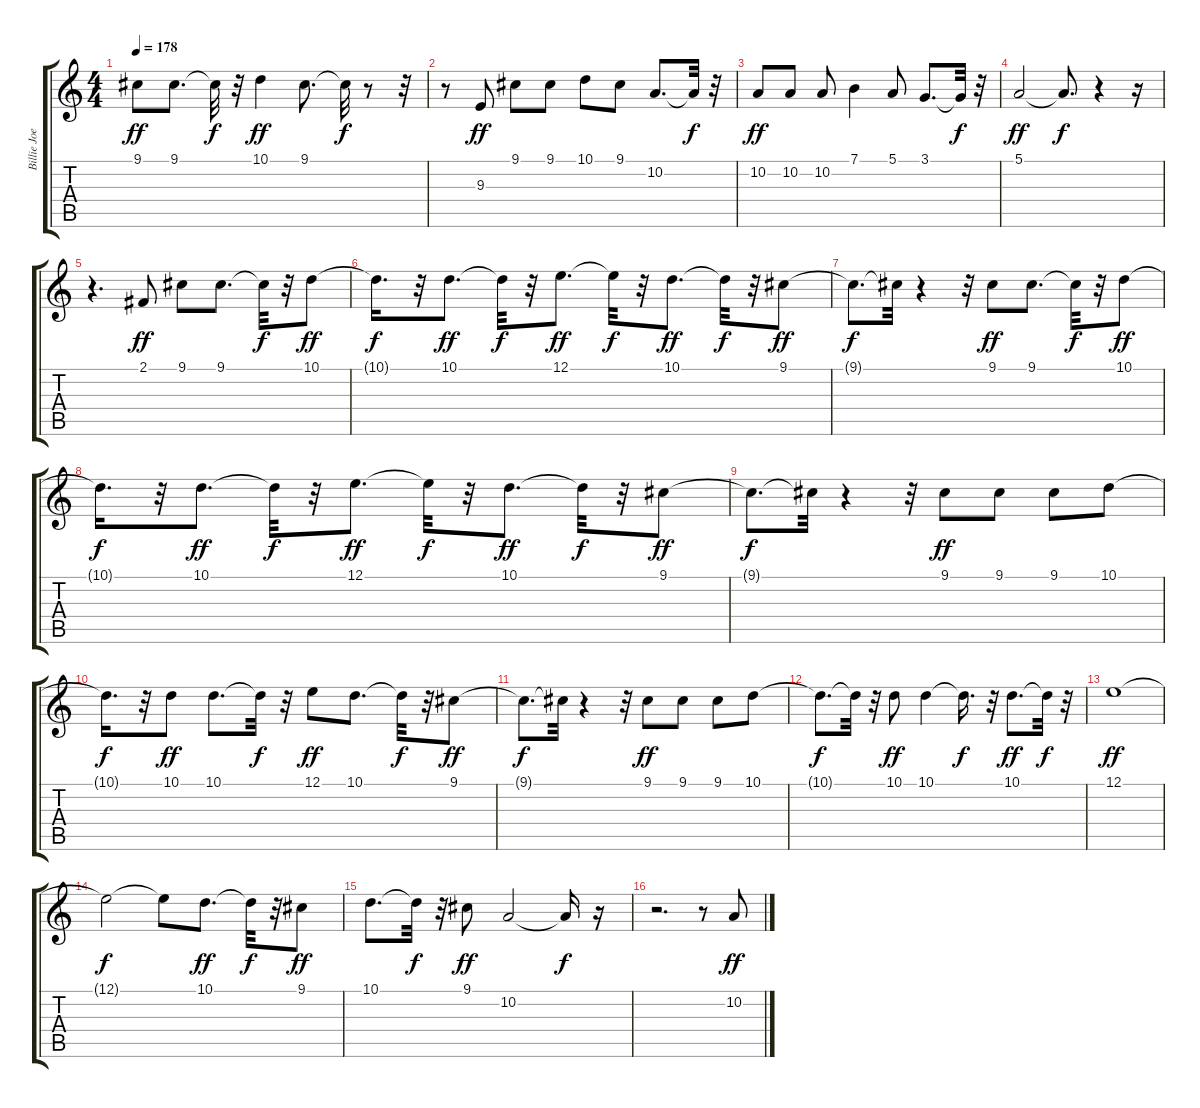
\track ("Billie Joe - Vocals" "Billie Joe") {instrument lead6voice}
\staff {score tabs}
\tuning (E4 B3 G3 D3 A2 E2) {hide}
\ts (4 4)
\tempo 178
\clef g2
\ks c
9.1.8{dy ff} 9.1.8{d} 9.1{t}.32{dy f} r.32 10.1.4{dy ff} 9.1.8{d} 9.1{t}.32{dy f} r.8 r.32 |
r.8 9.3.8{dy ff} 9.1.8 9.1.8 10.1.8 9.1.8 10.2.8{d} 10.2{t}.32{dy f} r.32 |
10.2.8{dy ff} 10.2.8 10.2.8 7.1.4 5.1.8 3.1.8{d} 3.1{t}.32{dy f} r.32 |
5.1.2{dy ff} 5.1{t}.8{d dy f} r.4 r.16 |
r.4{d} 2.1.8{dy ff} 9.1.8 9.1.8{d} 9.1{t}.32{dy f} r.32 10.1.8{dy ff} |
10.1{t}.16{d dy f} r.32 10.1.8{d dy ff} 10.1{t}.32{dy f} r.32 12.1.8{d dy ff} 12.1{t}.32{dy f} r.32 10.1.8{d dy ff} 10.1{t}.32{dy f} r.32 9.1.8{dy ff} |
9.1{t}.8{d dy f} 9.1{t}.32 r.4 r.32 9.1.8{dy ff} 9.1.8{d} 9.1{t}.32{dy f} r.32 10.1.8{dy ff} |
10.1{t}.16{d dy f} r.32 10.1.8{d dy ff} 10.1{t}.32{dy f} r.32 12.1.8{d dy ff} 12.1{t}.32{dy f} r.32 10.1.8{d dy ff} 10.1{t}.32{dy f} r.32 9.1.8{dy ff} |
9.1{t}.8{d dy f} 9.1{t}.32 r.4 r.32 9.1.8{dy ff} 9.1.8 9.1.8 10.1.8 |
10.1{t}.16{d dy f} r.32 10.1.8{dy ff} 10.1.8{d} 10.1{t}.32{dy f} r.32 12.1.8{dy ff} 10.1.8{d} 10.1{t}.32{dy f} r.32 9.1.8{dy ff} |
9.1{t}.8{d dy f} 9.1{t}.32 r.4 r.32 9.1.8{dy ff} 9.1.8 9.1.8 10.1.8 |
10.1{t}.8{d dy f} 10.1{t}.32 r.32 10.1.8{dy ff} 10.1.4 10.1{t}.16{d dy f} r.32 10.1.8{d dy ff} 10.1{t}.32{dy f} r.32 |
12.1.1{dy ff} |
12.1{t}.2{dy f} 12.1{t}.8 10.1.8{d dy ff} 10.1{t}.32{dy f} r.32 9.1.8{dy ff} |
10.1.8{d} 10.1{t}.32{dy f} r.32 9.1.8{dy ff} 10.2.2 10.2{t}.16{dy f} r.16 |
r.2{d} r.8 10.2.8{dy ff}
